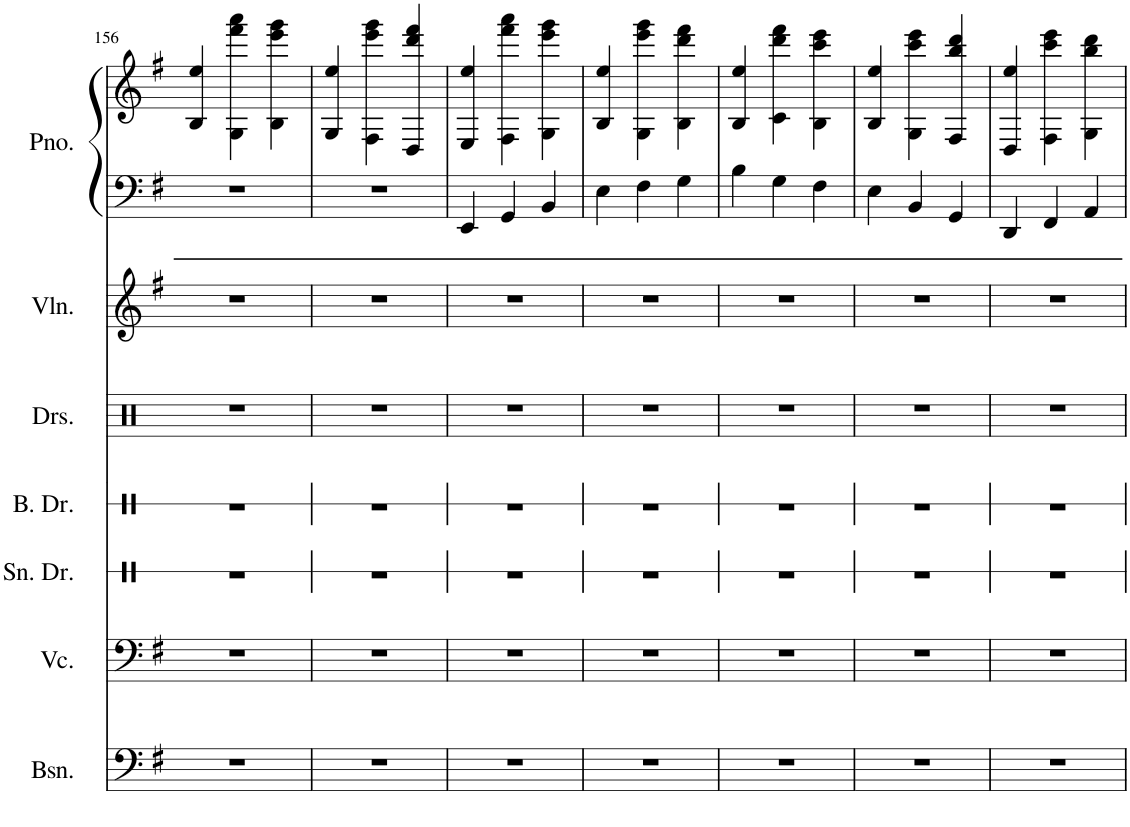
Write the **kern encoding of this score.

**kern	**kern	**kern	**kern	**kern	**kern	**kern	**kern
*part7	*part6	*part5	*part4	*part3	*part2	*part1	*part1
*staff8	*staff7	*staff6	*staff5	*staff4	*staff3	*staff2	*staff1
*I"Bassoon	*I"Violoncello	*I"Snare Drum	*I"Bass Drum	*I"Drumset	*I"Violin	*I"Piano	*
*I'Bsn.	*I'Vc.	*I'Sn. Dr.	*I'B. Dr.	*I'Drs.	*I'Vln.	*I'Pno.	*
!!LO:PB:g=z
*clefF4	*clefF4	*clefX	*clefX	*clefX	*clefG2	*clefF4	*clefG2
*k[f#]	*k[f#]	*k[]	*k[]	*k[]	*k[f#]	*k[f#]	*k[f#]
*M3/4	*M3/4	*M3/4	*M3/4	*M3/4	*M3/4	*M3/4	*M3/4
=156	=156	=156	=156	=156	=156	=156	=156
2.r	2.r	2.r	2.r	2.r	2.r	2.r	4B/ 4ee/
.	.	.	.	.	.	.	4G\ 4fff#\ 4aaa\
.	.	.	.	.	.	.	4B\ 4eee\ 4ggg\
=157	=157	=157	=157	=157	=157	=157	=157
2.r	2.r	2.r	2.r	2.r	2.r	2.r	4G/ 4ee/
.	.	.	.	.	.	.	4F#\ 4eee\ 4ggg\
.	.	.	.	.	.	.	4D/ 4ddd/ 4fff#/
=158	=158	=158	=158	=158	=158	=158	=158
2.r	2.r	2.r	2.r	2.r	2.r	4EE/	4E/ 4ee/
.	.	.	.	.	.	4GG/	4F#\ 4fff#\ 4aaa\
.	.	.	.	.	.	4BB/	4G\ 4eee\ 4ggg\
=159	=159	=159	=159	=159	=159	=159	=159
2.r	2.r	2.r	2.r	2.r	2.r	4E\	4B/ 4ee/
.	.	.	.	.	.	4F#\	4G\ 4eee\ 4ggg\
.	.	.	.	.	.	4G\	4B\ 4ddd\ 4fff#\
=160	=160	=160	=160	=160	=160	=160	=160
2.r	2.r	2.r	2.r	2.r	2.r	4B\	4B/ 4ee/
.	.	.	.	.	.	4G\	4c\ 4ddd\ 4fff#\
.	.	.	.	.	.	4F#\	4B\ 4ccc\ 4eee\
=161	=161	=161	=161	=161	=161	=161	=161
2.r	2.r	2.r	2.r	2.r	2.r	4E\	4B/ 4ee/
.	.	.	.	.	.	4BB/	4G\ 4ccc\ 4eee\
.	.	.	.	.	.	4GG/	4F#/ 4bb/ 4ddd/
=162	=162	=162	=162	=162	=162	=162	=162
2.r	2.r	2.r	2.r	2.r	2.r	4DD/	4D/ 4ee/
.	.	.	.	.	.	4FF#/	4F#\ 4ccc\ 4eee\
.	.	.	.	.	.	4AA/	4G\ 4bb\ 4ddd\
=	=	=	=	=	=	=	=
*-	*-	*-	*-	*-	*-	*-	*-
